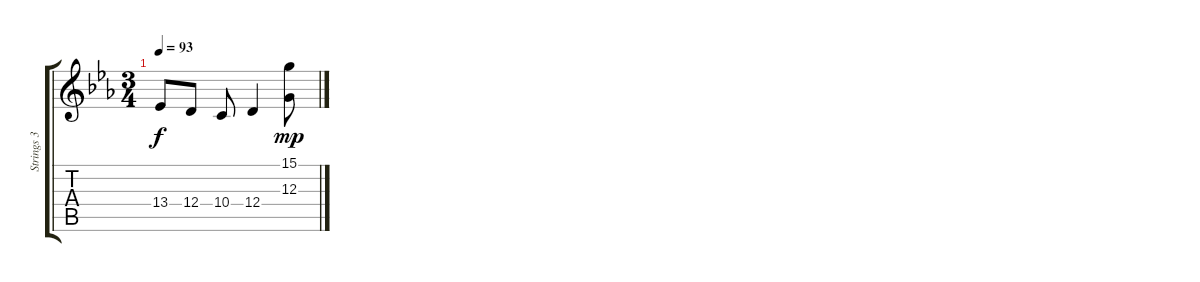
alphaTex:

\track ("Strings 3" "Strings 3") {instrument synthstrings1}
\staff {score tabs}
\tuning (E4 B3 G3 D3 A2 E2) {hide}
\ts (3 4)
\tempo 93
\clef g2
\ks cminor
13.4.8{dy f} 12.4.8 10.4.8 12.4.4 (15.1 12.3).8{dy mp instrument trumpet}
